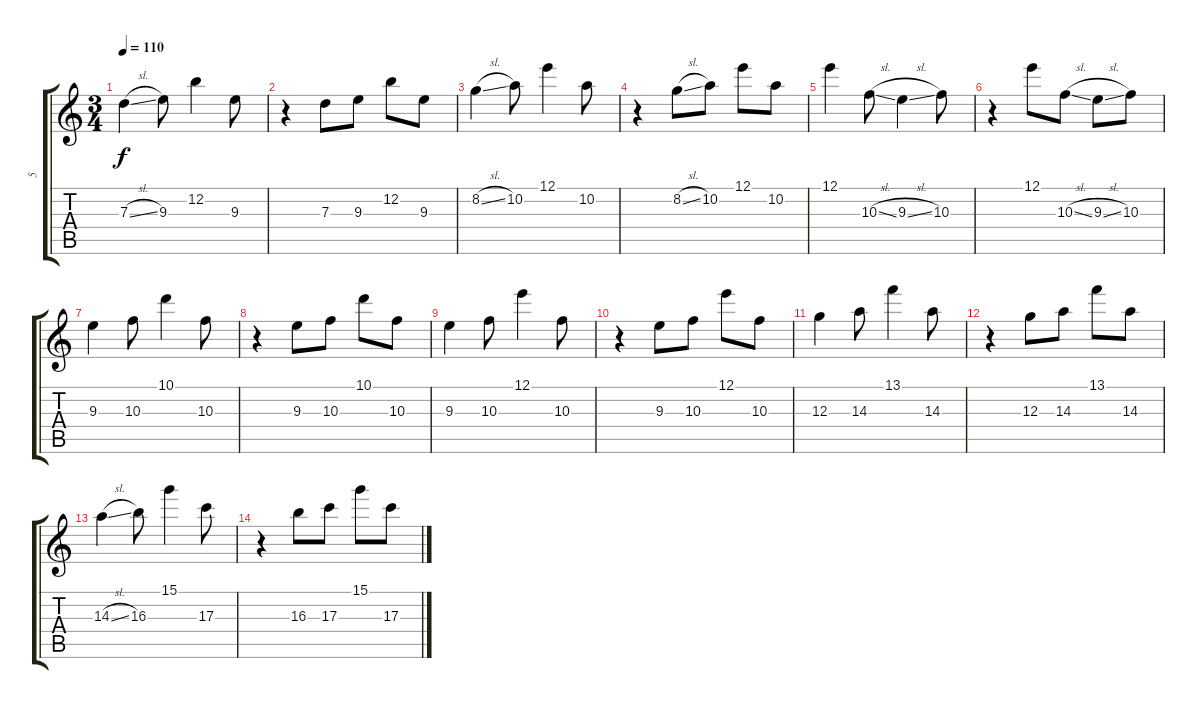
\track ("5" "5") {instrument electricguitarclean}
\staff {score tabs}
\tuning (E4 B3 G3 D3 A2 E2) {hide}
\ts (3 4)
\tempo 110
\clef g2
\ks c
7.3{sl}.4{dy f} 9.3.8 12.2.4 9.3.8 |
r.4 7.3.8 9.3.8 12.2.8 9.3.8 |
8.2{sl}.4 10.2.8 12.1.4 10.2.8 |
r.4 8.2{sl}.8 10.2.8 12.1.8 10.2.8 |
12.1.4 10.3{sl}.8 9.3{sl}.4 10.3.8 |
r.4 12.1.8 10.3{sl}.8 9.3{sl}.8 10.3.8 |
9.3.4 10.3.8 10.1.4 10.3.8 |
r.4 9.3.8 10.3.8 10.1.8 10.3.8 |
9.3.4 10.3.8 12.1.4 10.3.8 |
r.4 9.3.8 10.3.8 12.1.8 10.3.8 |
12.3.4 14.3.8 13.1.4 14.3.8 |
r.4 12.3.8 14.3.8 13.1.8 14.3.8 |
14.3{sl}.4 16.3.8 15.1.4 17.3.8 |
r.4 16.3.8 17.3.8 15.1.8 17.3.8
